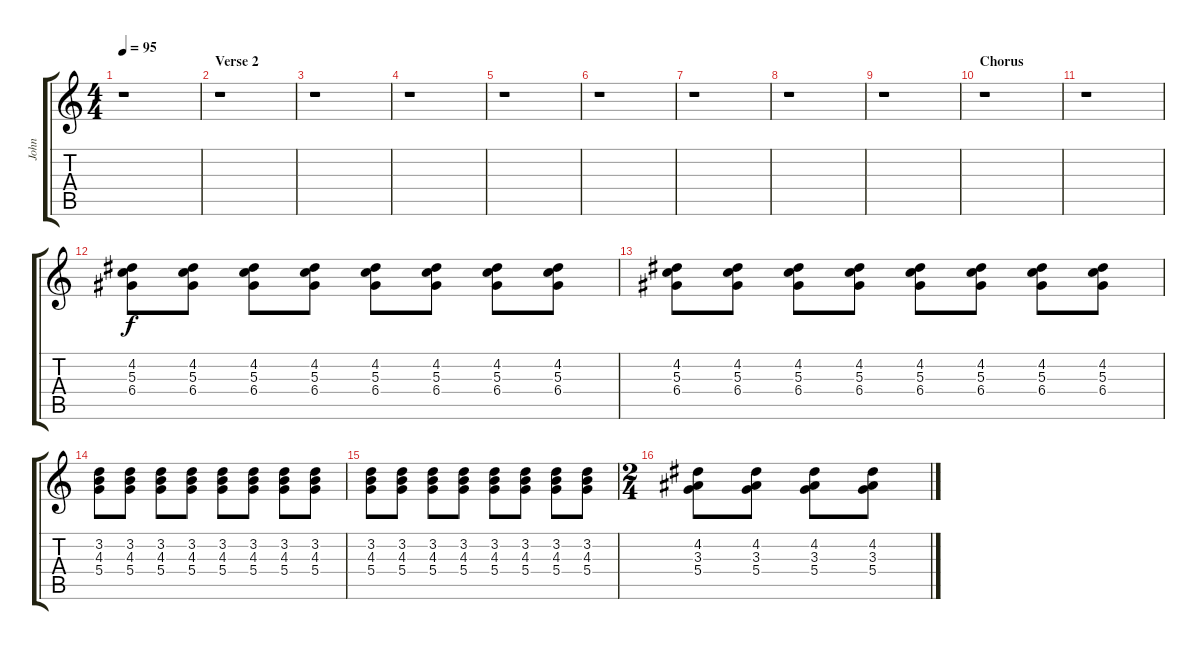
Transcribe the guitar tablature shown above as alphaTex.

\track ("John" "John") {instrument acousticguitarsteel}
\staff {score tabs}
\tuning (E4 B3 G3 D3 A2 E2) {hide}
\ts (4 4)
\tempo 95
\clef g2
\ks c
r.1{dy f} |
\section ("" "Verse 2")
r.1 |
r.1 |
r.1 |
r.1 |
r.1 |
r.1 |
r.1 |
r.1 |
\section ("" "Chorus")
r.1 |
r.1 |
(4.2 5.3 6.4).8 (4.2 5.3 6.4).8 (4.2 5.3 6.4).8 (4.2 5.3 6.4).8 (4.2 5.3 6.4).8 (4.2 5.3 6.4).8 (4.2 5.3 6.4).8 (4.2 5.3 6.4).8 |
(4.2 5.3 6.4).8 (4.2 5.3 6.4).8 (4.2 5.3 6.4).8 (4.2 5.3 6.4).8 (4.2 5.3 6.4).8 (4.2 5.3 6.4).8 (4.2 5.3 6.4).8 (4.2 5.3 6.4).8 |
(3.2 4.3 5.4).8 (3.2 4.3 5.4).8 (3.2 4.3 5.4).8 (3.2 4.3 5.4).8 (3.2 4.3 5.4).8 (3.2 4.3 5.4).8 (3.2 4.3 5.4).8 (3.2 4.3 5.4).8 |
(3.2 4.3 5.4).8 (3.2 4.3 5.4).8 (3.2 4.3 5.4).8 (3.2 4.3 5.4).8 (3.2 4.3 5.4).8 (3.2 4.3 5.4).8 (3.2 4.3 5.4).8 (3.2 4.3 5.4).8 |
\ts (2 4)
(4.2 3.3 5.4).8 (4.2 3.3 5.4).8 (4.2 3.3 5.4).8 (4.2 3.3 5.4).8
